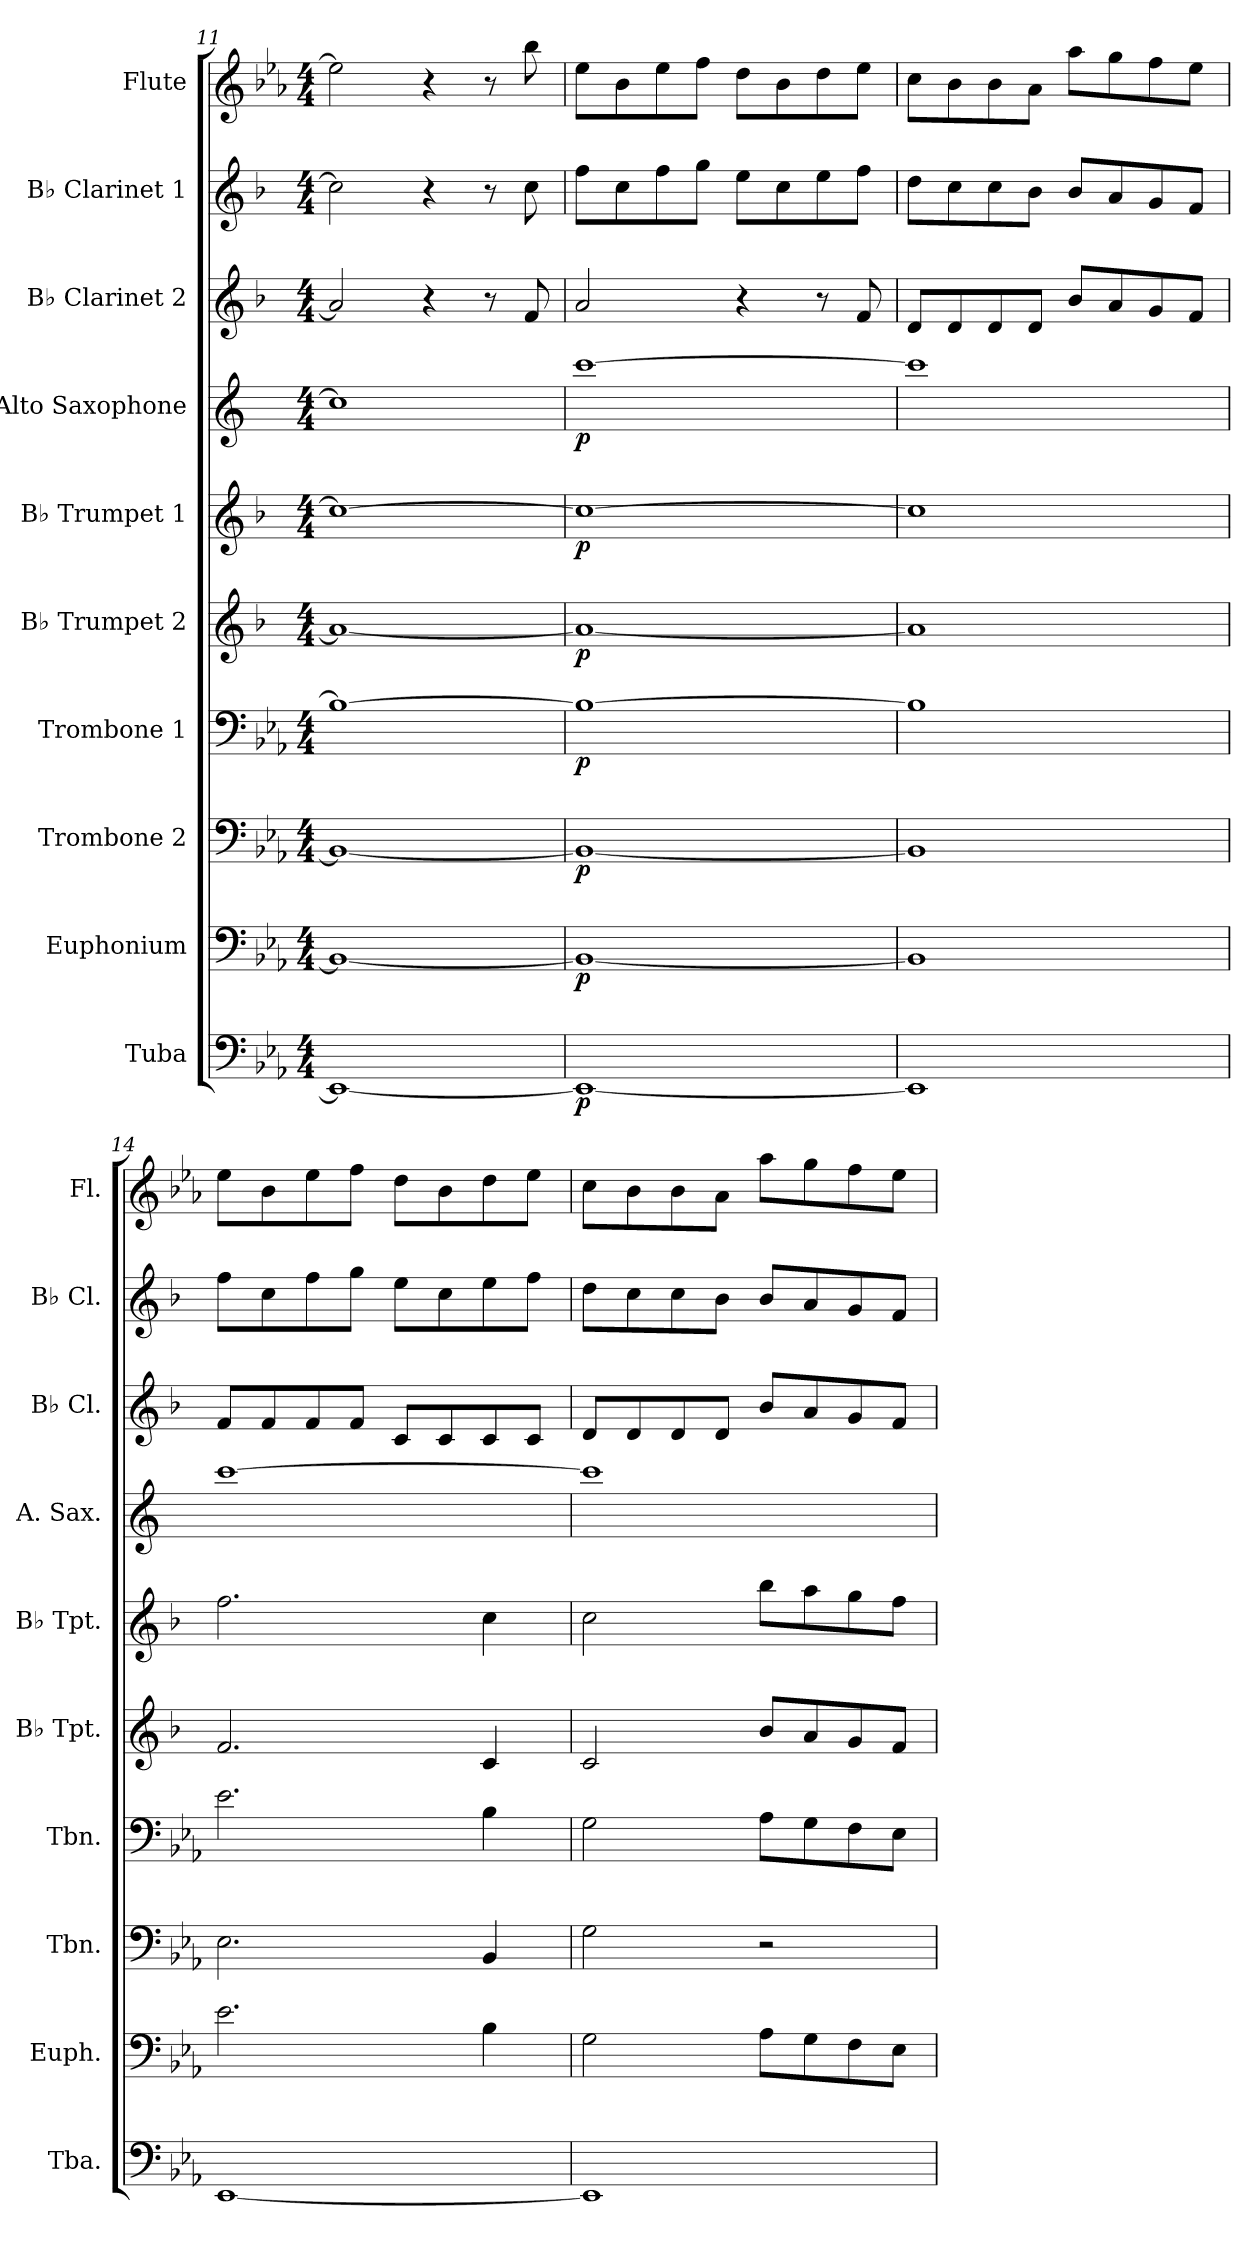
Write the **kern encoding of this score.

**kern	**dynam	**kern	**dynam	**kern	**dynam	**kern	**dynam	**kern	**dynam	**kern	**dynam	**kern	**dynam	**kern	**kern	**kern
*part10	*part10	*part9	*part9	*part8	*part8	*part7	*part7	*part6	*part6	*part5	*part5	*part4	*part4	*part3	*part2	*part1
*staff10	*staff10	*staff9	*staff9	*staff8	*staff8	*staff7	*staff7	*staff6	*staff6	*staff5	*staff5	*staff4	*staff4	*staff3	*staff2	*staff1
*I"Tuba	*	*I"Euphonium	*	*I"Trombone 2	*	*I"Trombone 1	*	*I"B♭ Trumpet 2	*	*I"B♭ Trumpet 1	*	*I"Alto Saxophone	*	*I"B♭ Clarinet 2	*I"B♭ Clarinet 1	*I"Flute
*I'Tba.	*	*I'Euph.	*	*I'Tbn.	*	*I'Tbn.	*	*I'B♭ Tpt.	*	*I'B♭ Tpt.	*	*I'A. Sax.	*	*I'B♭ Cl.	*I'B♭ Cl.	*I'Fl.
*clefF4	*	*clefF4	*	*clefF4	*	*clefF4	*	*clefG2	*	*clefG2	*	*clefG2	*	*clefG2	*clefG2	*clefG2
*	*	*	*	*	*	*	*	*ITrd1c2	*	*ITrd1c2	*	*ITrd5c9	*	*ITrd1c2	*ITrd1c2	*
*k[b-e-a-]	*	*k[b-e-a-]	*	*k[b-e-a-]	*	*k[b-e-a-]	*	*k[b-e-a-]	*	*k[b-e-a-]	*	*k[b-e-a-]	*	*k[b-e-a-]	*k[b-e-a-]	*k[b-e-a-]
*M4/4	*	*M4/4	*	*M4/4	*	*M4/4	*	*M4/4	*	*M4/4	*	*M4/4	*	*M4/4	*M4/4	*M4/4
=11	=11	=11	=11	=11	=11	=11	=11	=11	=11	=11	=11	=11	=11	=11	=11	=11
1EE-_	.	1BB-_	.	1BB-_	.	1B-_	.	1g_	.	1b-_	.	1e-]	.	2g/]	2b-\]	2ee-\]
.	.	.	.	.	.	.	.	.	.	.	.	.	.	4r	4r	4r
.	.	.	.	.	.	.	.	.	.	.	.	.	.	8r	8r	8r
.	.	.	.	.	.	.	.	.	.	.	.	.	.	8e-/	8b-\	8bb-\
=12	=12	=12	=12	=12	=12	=12	=12	=12	=12	=12	=12	=12	=12	=12	=12	=12
!	!LO:DY:b	!	!LO:DY:b	!	!LO:DY:b	!	!LO:DY:b	!	!LO:DY:b	!	!LO:DY:b	!	!LO:DY:b	!	!	!
1EE-_	p	1BB-_	p	1BB-_	p	1B-_	p	1g_	p	1b-_	p	[1ee-	p	2g/	8ee-\L	8ee-\L
.	.	.	.	.	.	.	.	.	.	.	.	.	.	.	8b-\	8b-\
.	.	.	.	.	.	.	.	.	.	.	.	.	.	.	8ee-\	8ee-\
.	.	.	.	.	.	.	.	.	.	.	.	.	.	.	8ff\J	8ff\J
.	.	.	.	.	.	.	.	.	.	.	.	.	.	4r	8dd\L	8dd\L
.	.	.	.	.	.	.	.	.	.	.	.	.	.	.	8b-\	8b-\
.	.	.	.	.	.	.	.	.	.	.	.	.	.	8r	8dd\	8dd\
.	.	.	.	.	.	.	.	.	.	.	.	.	.	8e-/	8ee-\J	8ee-\J
=13	=13	=13	=13	=13	=13	=13	=13	=13	=13	=13	=13	=13	=13	=13	=13	=13
1EE-]	.	1BB-]	.	1BB-]	.	1B-]	.	1g]	.	1b-]	.	1ee-]	.	8c/L	8cc\L	8cc\L
.	.	.	.	.	.	.	.	.	.	.	.	.	.	8c/	8b-\	8b-\
.	.	.	.	.	.	.	.	.	.	.	.	.	.	8c/	8b-\	8b-\
.	.	.	.	.	.	.	.	.	.	.	.	.	.	8c/J	8a-\J	8a-\J
.	.	.	.	.	.	.	.	.	.	.	.	.	.	8a-/L	8a-/L	8aa-\L
.	.	.	.	.	.	.	.	.	.	.	.	.	.	8g/	8g/	8gg\
.	.	.	.	.	.	.	.	.	.	.	.	.	.	8f/	8f/	8ff\
.	.	.	.	.	.	.	.	.	.	.	.	.	.	8e-/J	8e-/J	8ee-\J
=14	=14	=14	=14	=14	=14	=14	=14	=14	=14	=14	=14	=14	=14	=14	=14	=14
[1EE-	.	2.e-\	.	2.E-\	.	2.e-\	.	2.e-/	.	2.ee-\	.	[1ee-	.	8e-/L	8ee-\L	8ee-\L
.	.	.	.	.	.	.	.	.	.	.	.	.	.	8e-/	8b-\	8b-\
.	.	.	.	.	.	.	.	.	.	.	.	.	.	8e-/	8ee-\	8ee-\
.	.	.	.	.	.	.	.	.	.	.	.	.	.	8e-/J	8ff\J	8ff\J
.	.	.	.	.	.	.	.	.	.	.	.	.	.	8B-/L	8dd\L	8dd\L
.	.	.	.	.	.	.	.	.	.	.	.	.	.	8B-/	8b-\	8b-\
.	.	4B-\	.	4BB-/	.	4B-\	.	4B-/	.	4b-\	.	.	.	8B-/	8dd\	8dd\
.	.	.	.	.	.	.	.	.	.	.	.	.	.	8B-/J	8ee-\J	8ee-\J
!!LO:PB:g=z
=15	=15	=15	=15	=15	=15	=15	=15	=15	=15	=15	=15	=15	=15	=15	=15	=15
1EE-]	.	2G\	.	2G\	.	2G\	.	2B-/	.	2b-\	.	1ee-]	.	8c/L	8cc\L	8cc\L
.	.	.	.	.	.	.	.	.	.	.	.	.	.	8c/	8b-\	8b-\
.	.	.	.	.	.	.	.	.	.	.	.	.	.	8c/	8b-\	8b-\
.	.	.	.	.	.	.	.	.	.	.	.	.	.	8c/J	8a-\J	8a-\J
.	.	8A-\L	.	2r	.	8A-\L	.	8a-/L	.	8aa-\L	.	.	.	8a-/L	8a-/L	8aa-\L
.	.	8G\	.	.	.	8G\	.	8g/	.	8gg\	.	.	.	8g/	8g/	8gg\
.	.	8F\	.	.	.	8F\	.	8f/	.	8ff\	.	.	.	8f/	8f/	8ff\
.	.	8E-\J	.	.	.	8E-\J	.	8e-/J	.	8ee-\J	.	.	.	8e-/J	8e-/J	8ee-\J
=	=	=	=	=	=	=	=	=	=	=	=	=	=	=	=	=
*-	*-	*-	*-	*-	*-	*-	*-	*-	*-	*-	*-	*-	*-	*-	*-	*-
